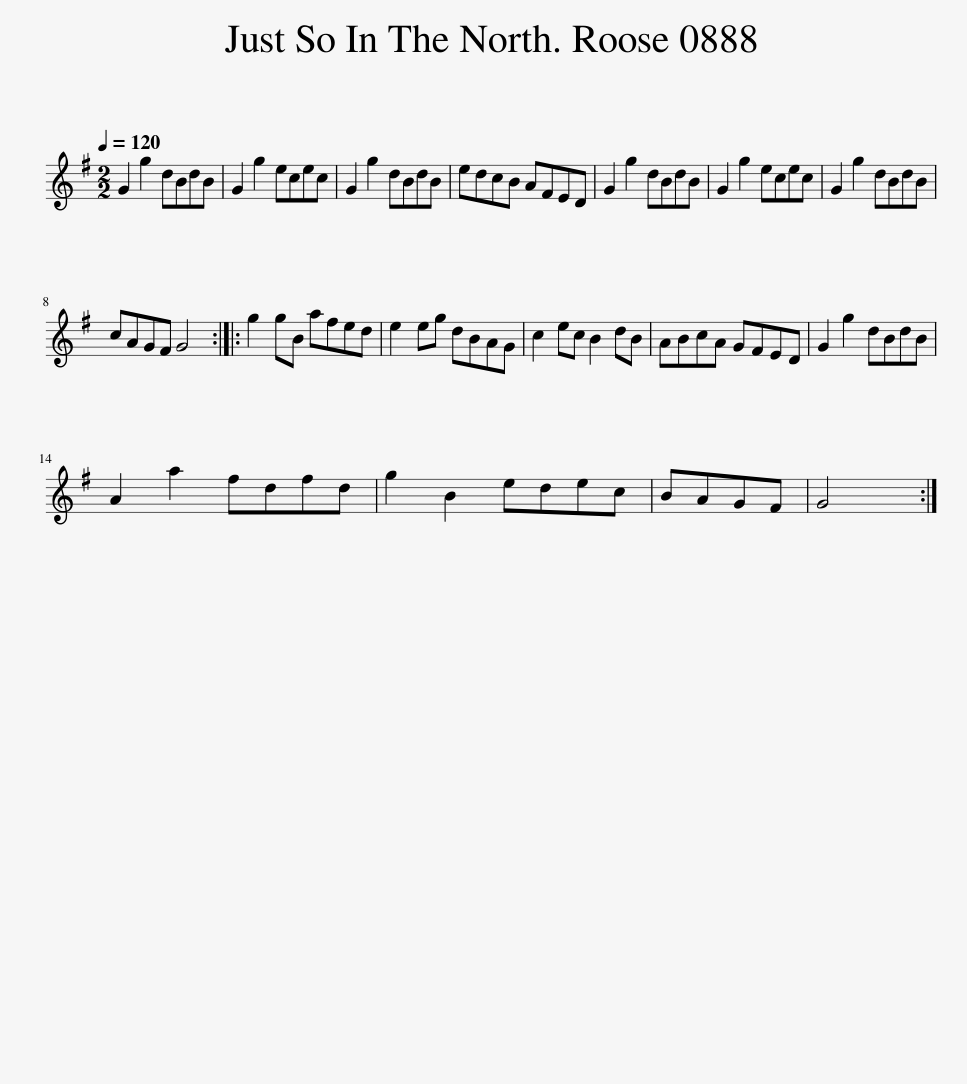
X:1
L:1/8
Q:1/4=120
M:2/2
I:linebreak $
K:G
V:1 treble
V:1
 G2 g2 dBdB | G2 g2 ecec | G2 g2 dBdB | edcB AFED | G2 g2 dBdB | %5
 G2 g2 ecec | G2 g2 dBdB |$ cAGF G4 :: g2 gB afed | e2 eg dBAG | %10
 c2 ec B2 dB | ABcA GFED | G2 g2 dBdB |$ A2 a2 fdfd | g2 B2 edec | %15
 BAGF | G4 :| %17
